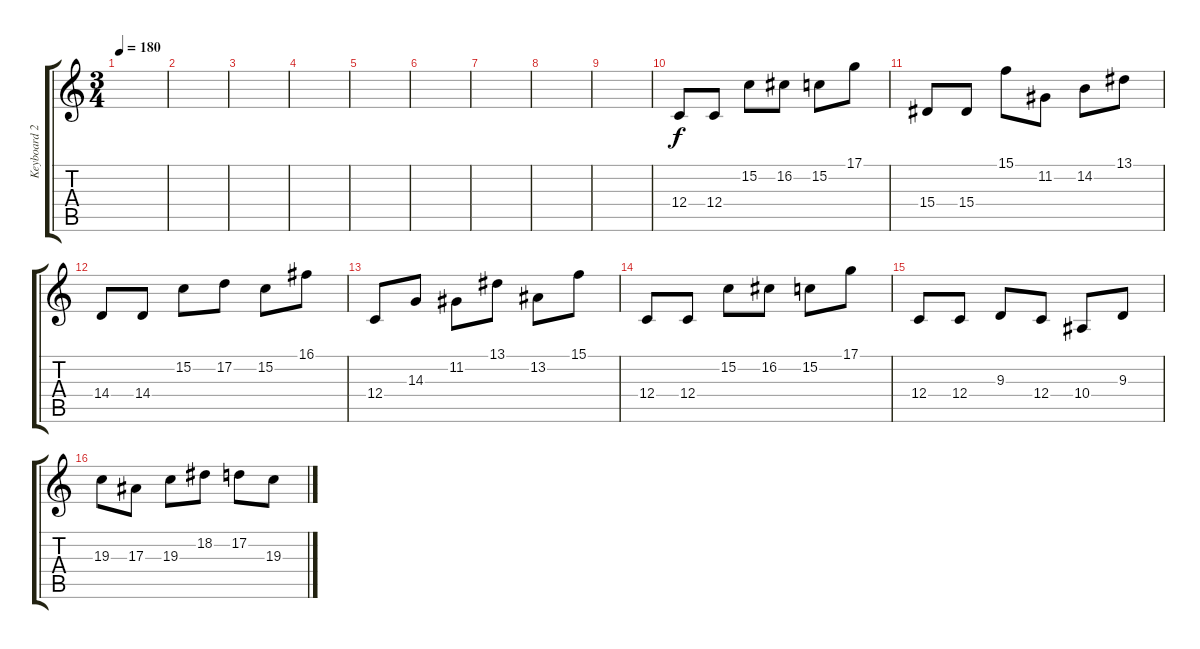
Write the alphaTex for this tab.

\track ("Keyboard 2" "Keyboard 2") {instrument pad1newage}
\staff {score tabs}
\tuning (D4 A3 F3 C3 G2 C2) {hide}
\ts (3 4)
\tempo 180
\clef g2
\ks c
|
|
|
|
|
|
|
|
|
12.4.8 12.4.8 15.2.8 16.2.8 15.2.8 17.1.8 |
15.4.8 15.4.8 15.1.8 11.2.8 14.2.8 13.1.8 |
14.4.8 14.4.8 15.2.8 17.2.8 15.2.8 16.1.8 |
12.4.8 14.3.8 11.2.8 13.1.8 13.2.8 15.1.8 |
12.4.8 12.4.8 15.2.8 16.2.8 15.2.8 17.1.8 |
12.4.8 12.4.8 9.3.8 12.4.8 10.4.8 9.3.8 |
19.3.8 17.3.8 19.3.8 18.2.8 17.2.8 19.3.8
